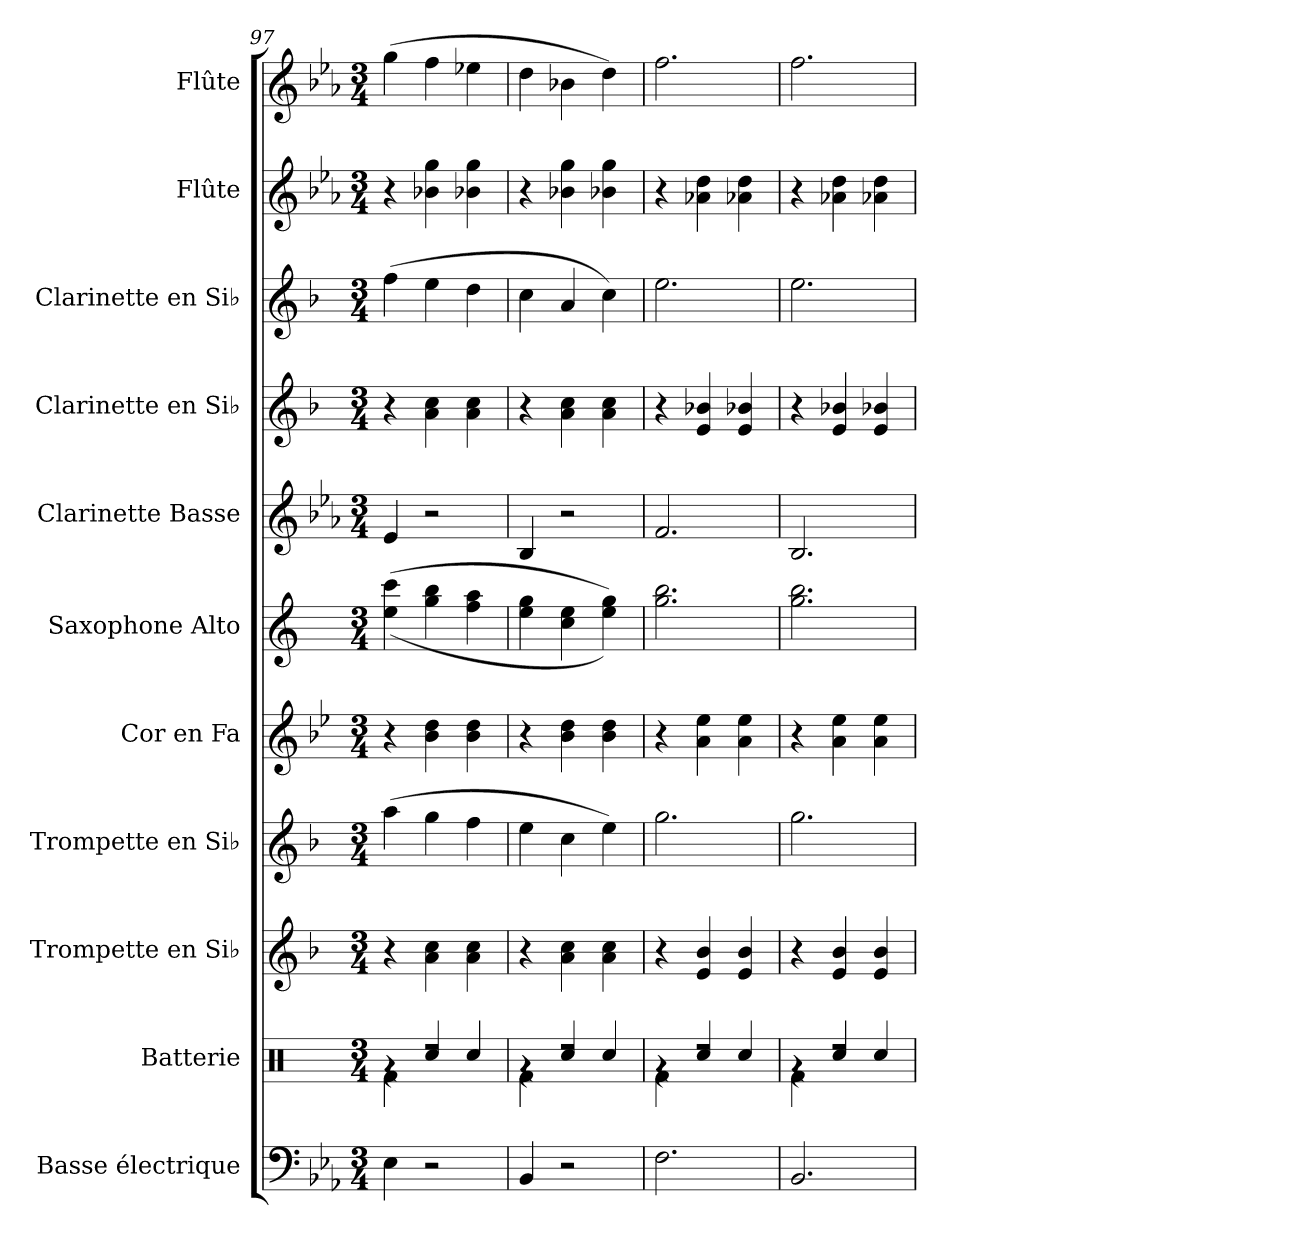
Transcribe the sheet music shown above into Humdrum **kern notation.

**kern	**kern	**kern	**kern	**kern	**kern	**kern	**kern	**kern	**kern	**kern
*part11	*part10	*part9	*part8	*part7	*part6	*part5	*part4	*part3	*part2	*part1
*staff11	*staff10	*staff9	*staff8	*staff7	*staff6	*staff5	*staff4	*staff3	*staff2	*staff1
*I"Basse électrique	*I"Batterie	*I"Trompette en Si♭	*I"Trompette en Si♭	*I"Cor en Fa	*I"Saxophone Alto	*I"Clarinette Basse	*I"Clarinette en Si♭	*I"Clarinette en Si♭	*I"Flûte	*I"Flûte
*I'B. él.	*I'Batt.	*I'Tromp. Si♭	*I'Tromp. Si♭	*I'Cor Fa	*I'Sax. A.	*I'Cl. basse	*I'Clar. Si♭	*I'Clar. Si♭	*I'Fl.	*I'Fl.
*clefF4	*clefX	*clefG2	*clefG2	*clefG2	*clefG2	*clefG2	*clefG2	*clefG2	*clefG2	*clefG2
*ITrd7c12	*	*ITrd1c2	*ITrd1c2	*ITrd4c7	*ITrd5c9	*ITrd8c14	*ITrd1c2	*ITrd1c2	*	*
*k[b-e-a-]	*k[]	*k[b-e-a-]	*k[b-e-a-]	*k[b-e-a-]	*k[b-e-a-]	*k[b-e-a-]	*k[b-e-a-]	*k[b-e-a-]	*k[b-e-a-]	*k[b-e-a-]
*M3/4	*M3/4	*M3/4	*M3/4	*M3/4	*M3/4	*M3/4	*M3/4	*M3/4	*M3/4	*M3/4
=97	=97	=97	=97	=97	=97	=97	=97	=97	=97	=97
*	*^	*	*	*	*	*	*	*	*	*
4EE-\	4rg	4Rf\	4r	(4gg\	4r	((4g\ 4ee-\	4E-/	4r	(4ee-\	4r	(4gg\
2r	4Rcc/	2rdd	4g\ 4b-\	4ff\	4e-\ 4g\	4b-\ 4dd\	2r	4g\ 4b-\	4dd\	4b-X\ 4gg\	4ff\
.	4Rcc/	.	4g\ 4b-\	4ee-\	4e-\ 4g\	4a-\ 4cc\	.	4g\ 4b-\	4cc\	4b-X\ 4gg\	4ee-X\
=98	=98	=98	=98	=98	=98	=98	=98	=98	=98	=98	=98
4BBB-/	4rg	4Rf\	4r	4dd\	4r	4g\ 4b-\	4BB-/	4r	4b-\	4r	4dd\
2r	4Rcc/	2rdd	4g\ 4b-\	4b-\	4e-\ 4g\	4e-\ 4g\	2r	4g\ 4b-\	4g/	4b-X\ 4gg\	4b-X\
.	4Rcc/	.	4g\ 4b-\	4dd\)	4e-\ 4g\	4g\ 4b-\))	.	4g\ 4b-\	4b-\)	4b-X\ 4gg\	4dd\)
=99	=99	=99	=99	=99	=99	=99	=99	=99	=99	=99	=99
2.FF\	4rg	4Rf\	4r	2.ff\	4r	2.b-\ 2.dd\	2.F/	4r	2.dd\	4r	2.ff\
.	4Rcc/	2rdd	4d/ 4a-/	.	4d\ 4a-\	.	.	4d/ 4a-X/	.	4a-X\ 4dd\	.
.	4Rcc/	.	4d/ 4a-/	.	4d\ 4a-\	.	.	4d/ 4a-X/	.	4a-X\ 4dd\	.
!!LO:PB:g=z
=100	=100	=100	=100	=100	=100	=100	=100	=100	=100	=100	=100
2.BBB-/	4rg	4Rf\	4r	2.ff\	4r	2.b-\ 2.dd\	2.BB-/	4r	2.dd\	4r	2.ff\
.	4Rcc/	2rdd	4d/ 4a-/	.	4d\ 4a-\	.	.	4d/ 4a-X/	.	4a-X\ 4dd\	.
.	4Rcc/	.	4d/ 4a-/	.	4d\ 4a-\	.	.	4d/ 4a-X/	.	4a-X\ 4dd\	.
*	*v	*v	*	*	*	*	*	*	*	*	*
=	=	=	=	=	=	=	=	=	=	=
*-	*-	*-	*-	*-	*-	*-	*-	*-	*-	*-
